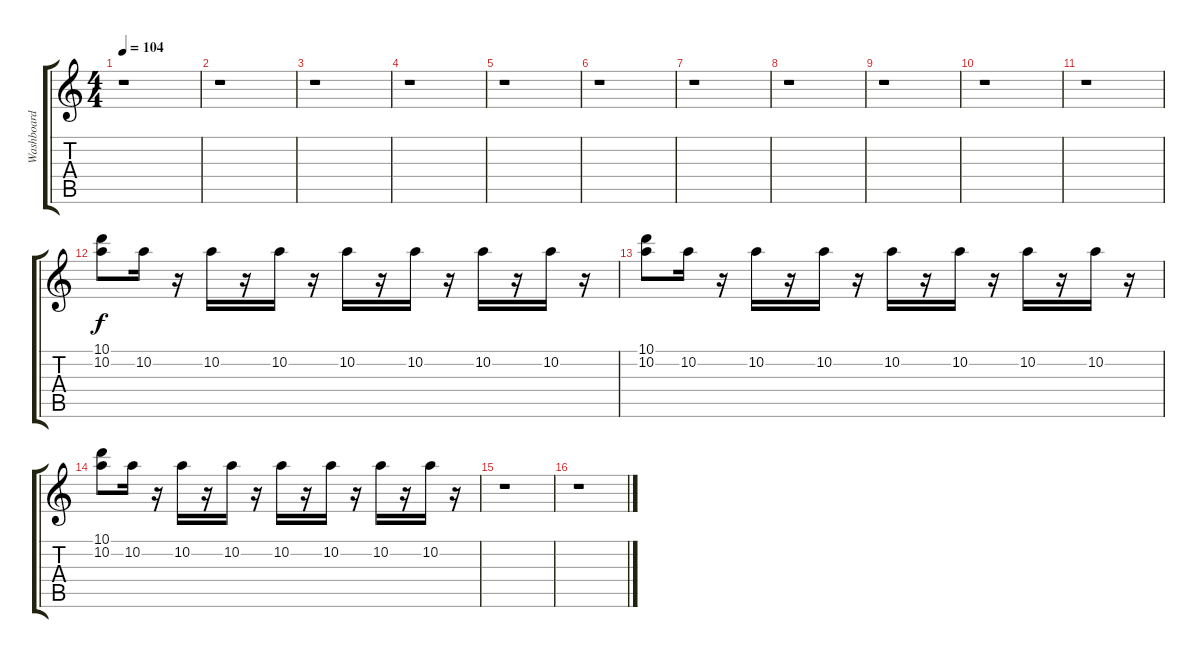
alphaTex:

\track ("Washboard" "Washboard") {instrument acousticguitarsteel}
\staff {score tabs}
\tuning (E4 B3 G3 D3 A2 E2) {hide}
\ts (4 4)
\tempo 104
\clef g2
\ks c
r.1{dy f} |
r.1 |
r.1 |
r.1 |
r.1 |
r.1 |
r.1 |
r.1 |
r.1 |
r.1 |
r.1 |
(10.1 10.2).8 10.2.16 r.16 10.2.16 r.16 10.2.16 r.16 10.2.16 r.16 10.2.16 r.16 10.2.16 r.16 10.2.16 r.16 |
(10.1 10.2).8 10.2.16 r.16 10.2.16 r.16 10.2.16 r.16 10.2.16 r.16 10.2.16 r.16 10.2.16 r.16 10.2.16 r.16 |
(10.1 10.2).8 10.2.16 r.16 10.2.16 r.16 10.2.16 r.16 10.2.16 r.16 10.2.16 r.16 10.2.16 r.16 10.2.16 r.16 |
r.1 |
r.1
